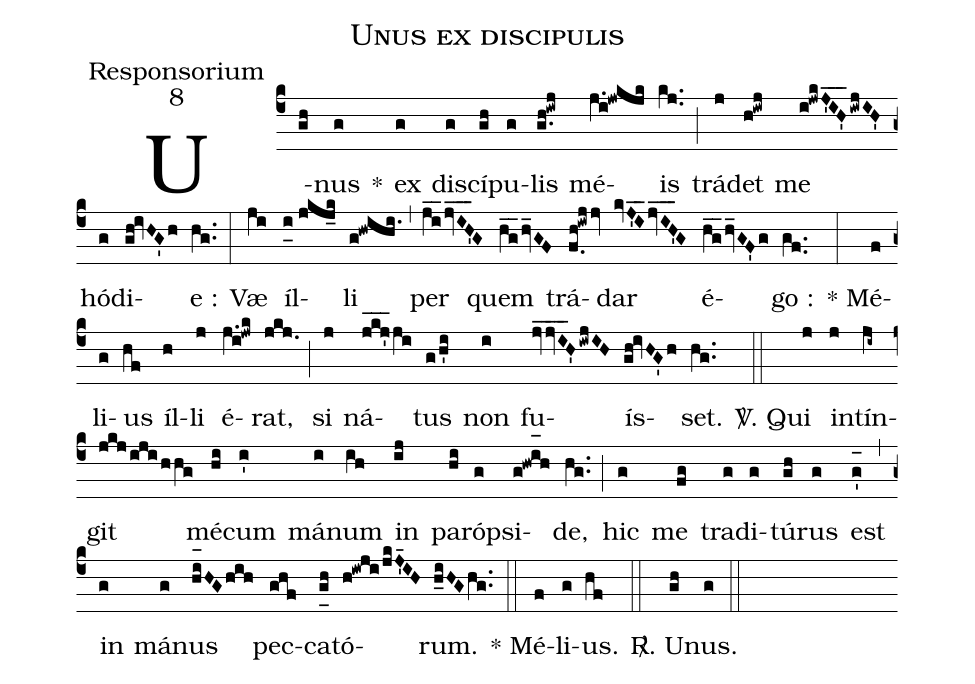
name:Unus ex discipulis;
office-part:Responsorium;
mode:8;
%%
(c4) U(gh)nus(g) *() ex(g) di(g)scí(gh)pu(g)lis(g.h!iwj) mé(j.i!jwkjk)is(kj..) (;) trá(j)det(h!iwj) me(i!jwkJ'IH'___/iwjIH') hó(g)di(gh!ivHG'h)e :(hg..) (:) Væ(ji) íl(i_0[uh:l]//jkj_k)li(g!hwihi.) (,) per(j_i_2/jv_I_H'_3G) quem(h_g_2/hv_GF) trá(f.0h!iwjjv)dar(kvJ'_I_2/jv_I_H'_3G) é(h_g_2/hv_GF'g)go :(gf..) (:) * Mé(f)li(g)us(hf) íl(h)li(j) é(j.i!jwk)rat,(jkj.) (;) si(j) ná(jkj'___/ji)tus(g/h'i) non(i) fu(jv_/jvI__H'/iwjIH)ís(gh!ivHG'h)set.(hg..) (::) <sp>V/</sp>. Qui(j) in(j)tín(ji~)git(jkj/iji/hhg) mé(hi)cum(i') má(i)num(ih) in(ij) par(hi)ó(g)psi(g!hwi_[oh:h]h)de,(hg..) (;) hic(g) me(fg) tra(g)di(g)tú(gh)rus(g) est(g'_[oh:h]) (,) in(g) má(g)nus(hi_[oh:h]HG/hih) pec(ghf)ca(g_[uh:l]h)tó(h!iwji/jkJ'_4IH)rum.(h_iHG/hg..) (::) * Mé(f)li(g)us.(hf) (::) <sp>R/</sp>. U(gh)nus.(g) (::)
